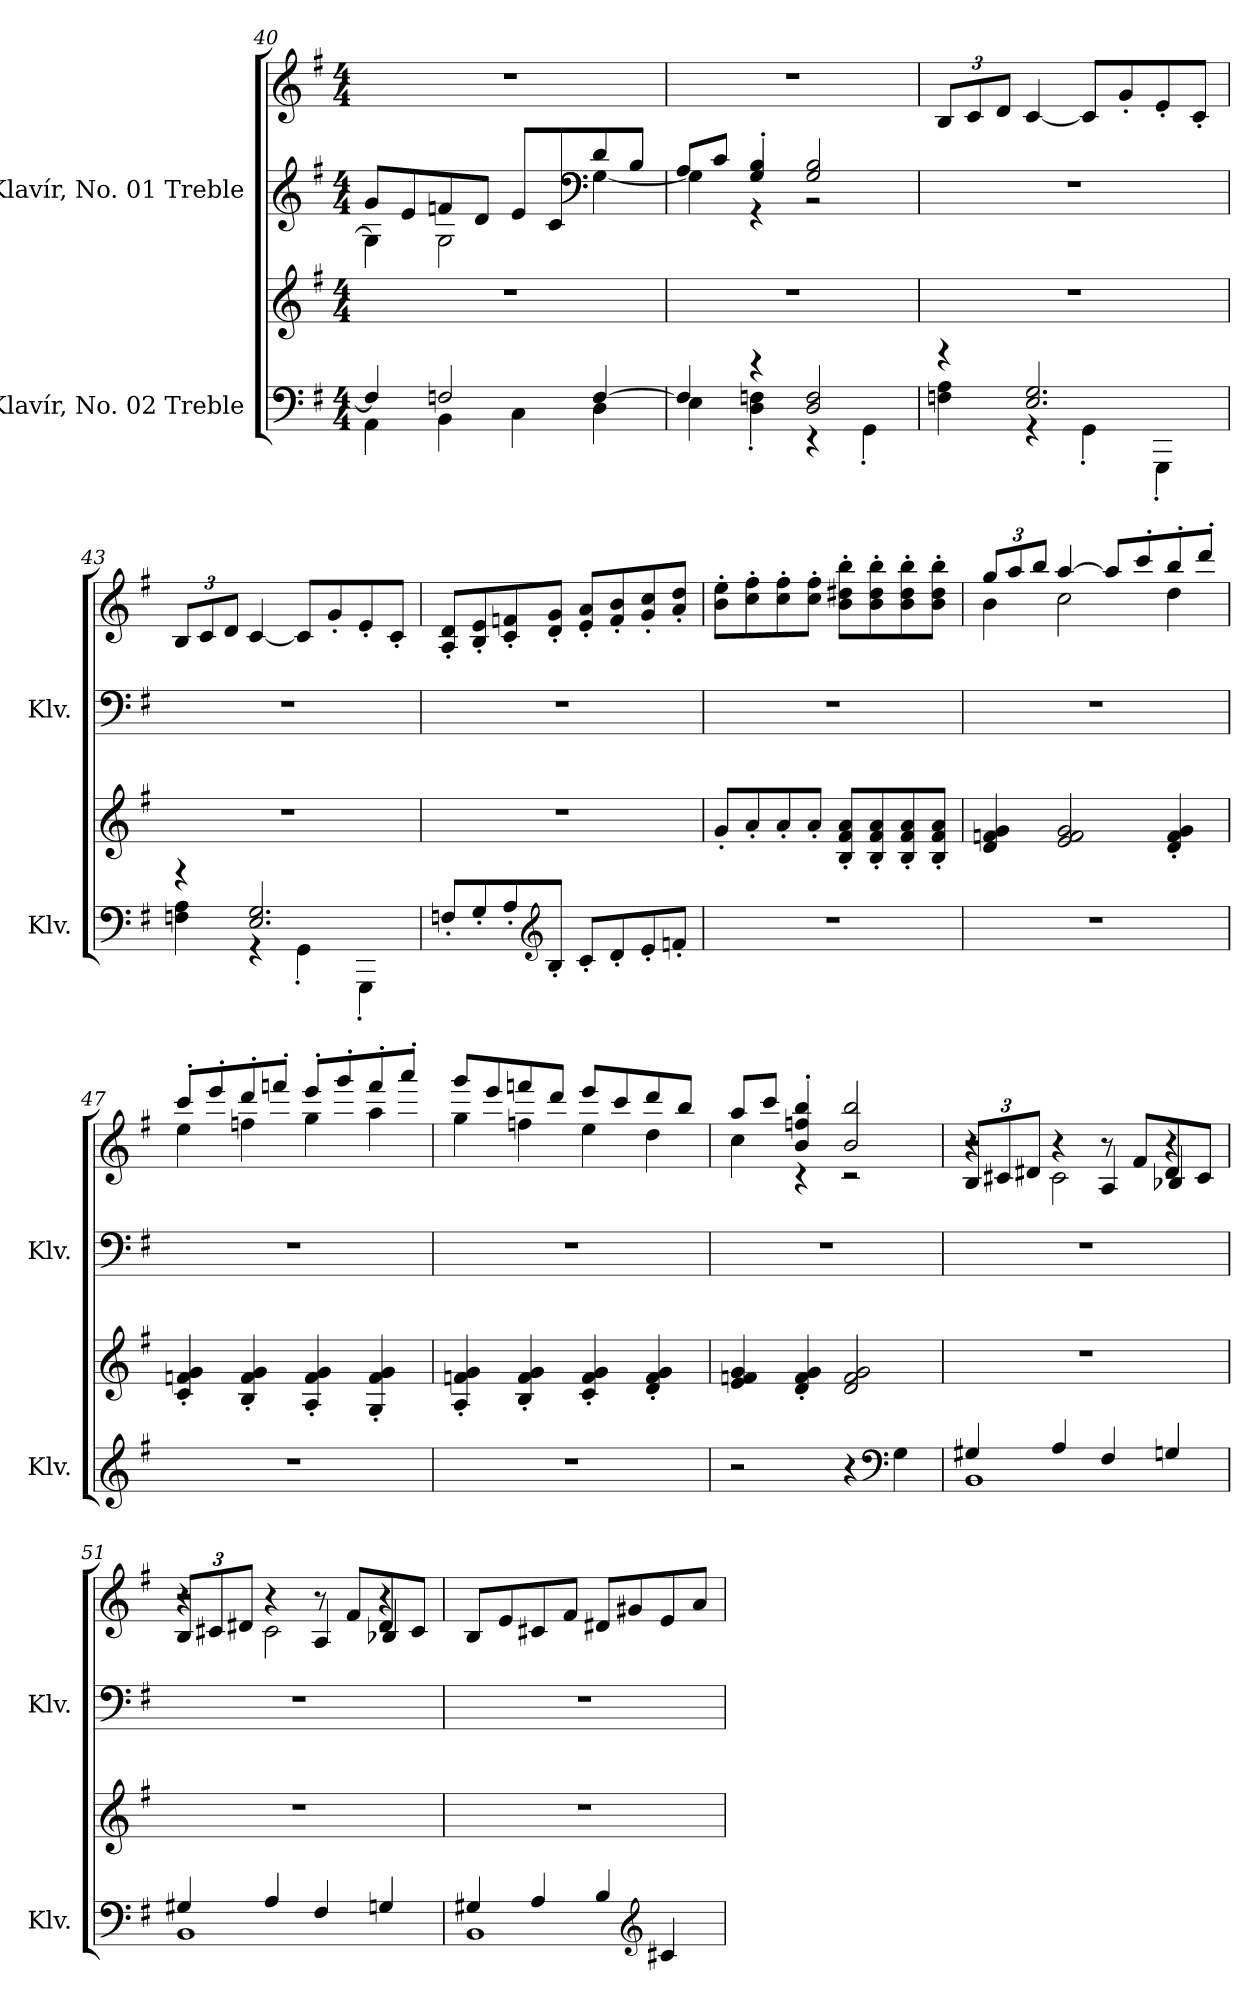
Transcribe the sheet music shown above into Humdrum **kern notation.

**kern	**kern	**kern	**kern
*part2	*part2	*part1	*part1
*staff4	*staff3	*staff2	*staff1
*I"Klavír, No. 02 Treble	*	*I"Klavír, No. 01 Treble	*
*I'Klv.	*	*I'Klv.	*
*clefF4	*clefG2	*clefG2	*clefG2
*k[f#]	*k[f#]	*k[f#]	*k[f#]
*M4/4	*M4/4	*M4/4	*M4/4
=40	=40	=40	=40
*^	*	*^	*
4F/]	4AA\	1r	8g/L	4G\]	1r
.	.	.	8e/	.	.
2Fn/	4BB\	.	8fn/	2G\	.
.	.	.	8d/J	.	.
.	4C\	.	8e/L	.	.
.	.	.	8c/	.	.
*	*	*	*clefF4	*	*
[4F/	4D\	.	8d/	[4G\	.
.	.	.	8B/J	.	.
=41	=41	=41	=41	=41	=41
4F/]	4E\	1r	8A/L	4G\]	1r
.	.	.	8c/J	.	.
4r	4D\' 4Fn\'	.	4G/' 4B/'	4r	.
2D/ 2F/	4r	.	2G/ 2B/	2r	.
.	4GG'\	.	.	.	.
*	*	*	*v	*v	*
=42	=42	=42	=42	=42
*	*	*	*	*Xbrackettup
4r	4Fn\ 4A\	1r	1r	12B/L
.	.	.	.	12c/
.	.	.	.	12d/J
2.E/ 2.G/	4r	.	.	[4c/
.	4GG'\	.	.	8c/L]
.	.	.	.	8g'/
.	4GGG'\	.	.	8e'/
.	.	.	.	8c'/J
!!LO:LB:g=z
=43	=43	=43	=43	=43
4r	4Fn\ 4A\	1r	1r	12B/L
.	.	.	.	12c/
.	.	.	.	12d/J
2.E/ 2.G/	4r	.	.	[4c/
.	4GG'\	.	.	8c/L]
.	.	.	.	8g'/
.	4GGG'\	.	.	8e'/
.	.	.	.	8c'/J
*v	*v	*	*	*
=44	=44	=44	=44
8Fn'/L	1r	1r	8A/' 8d/'L
8G'/	.	.	8B/' 8e/'
8A'/	.	.	8c/' 8fn/'
*clefG2	*	*	*
8B'/J	.	.	8d/' 8g/'J
8c'/L	.	.	8e/' 8a/'L
8d'/	.	.	8f/' 8b/'
8e'/	.	.	8g/' 8cc/'
8fn'/J	.	.	8a/' 8dd/'J
=45	=45	=45	=45
1r	8g'/L	1r	8b\' 8ee\'L
.	8a'/	.	8cc\' 8ff#\'
.	8a'/	.	8cc\' 8ff#\'
.	8a'/J	.	8cc\' 8ff#\'J
*	*	*	*MM92
.	8B/' 8f#/' 8a/'L	.	8b\' 8dd#X\' 8bb\'L
.	8B/' 8f#/' 8a/'	.	8b\' 8dd#\' 8bb\'
*	*	*	*MM72
.	8B/' 8f#/' 8a/'	.	8b\' 8dd#\' 8bb\'
.	8B/' 8f#/' 8a/'J	.	8b\' 8dd#\' 8bb\'J
!!LO:PB:g=z
=46	=46	=46	=46
*	*	*	*MM112
*	*	*	*^
1r	4d/ 4fn/ 4g/	1r	12gg/L	4b\
.	.	.	12aa/	.
.	.	.	12bb/J	.
.	2e/ 2f/ 2g/	.	[4aa/	2cc\
.	.	.	8aa/L]	.
.	.	.	8ccc'/	.
.	4d/' 4f/' 4g/'	.	8bb'/	4dd\
.	.	.	8ddd'/J	.
=47	=47	=47	=47	=47
1r	4c/' 4fn/' 4g/'	1r	8ccc'/L	4ee\
.	.	.	8eee'/	.
.	4B/' 4f/' 4g/'	.	8ddd'/	4ffn\
.	.	.	8fffn'/J	.
.	4A/' 4f/' 4g/'	.	8eee'/L	4gg\
.	.	.	8ggg'/	.
.	4G/' 4f/' 4g/'	.	8fff'/	4aa\
.	.	.	8aaa'/J	.
=48	=48	=48	=48	=48
1r	4A/' 4fn/' 4g/'	1r	8ggg/L	4gg\
.	.	.	8eee/	.
.	4B/' 4f/' 4g/'	.	8fffn/	4ffn\
.	.	.	8ddd/J	.
.	4c/' 4f/' 4g/'	.	8eee/L	4ee\
.	.	.	8ccc/	.
.	4d/' 4f/' 4g/'	.	8ddd/	4dd\
.	.	.	8bb/J	.
!!LO:LB:g=z	!!
=49	=49	=49	=49	=49
2r	4e/ 4fn/ 4g/	1r	8aa/L	4cc\
.	.	.	8ccc/J	.
.	4d/' 4f/' 4g/'	.	4b/' 4ffn/' 4bb/'	4r
4r	2d/ 2f/ 2g/	.	2b/ 2bb/	2r
*clefF4	*	*	*	*
4G\	.	.	.	.
=50	=50	=50	=50	=50
*^	*	*	*	*^
4G#X/	1BB	1r	1r	12B/L	4r	2r
.	.	.	.	12c#X/	.	.
.	.	.	.	12d#X/J	.	.
4A/	.	.	.	4r	2c#\	.
4F#/	.	.	.	8r	.	4A/
.	.	.	.	8f#/L	.	.
4Gn/	.	.	.	8d#/	4r	4B-X/
.	.	.	.	8c#/J	.	.
=51	=51	=51	=51	=51	=51	=51
4G#X/	1BB	1r	1r	12B/L	4r	2r
.	.	.	.	12c#X/	.	.
.	.	.	.	12d#X/J	.	.
4A/	.	.	.	4r	2c#\	.
4F#/	.	.	.	8r	.	4A/
.	.	.	.	8f#/L	.	.
4Gn/	.	.	.	8d#/	4r	4B-X/
.	.	.	.	8c#/J	.	.
*	*	*	*	*v	*v	*v
!!LO:LB:g=z
=52	=52	=52	=52	=52
4G#X/	1BB	1r	1r	8B/L
.	.	.	.	8e/
4A/	.	.	.	8c#X/
.	.	.	.	8f#/J
4B/	.	.	.	8d#X/L
.	.	.	.	8g#X/
*clefG2	*	*	*	*
4c#X/	.	.	.	8e/
.	.	.	.	8a/J
*v	*v	*	*	*
=	=	=	=
*-	*-	*-	*-
